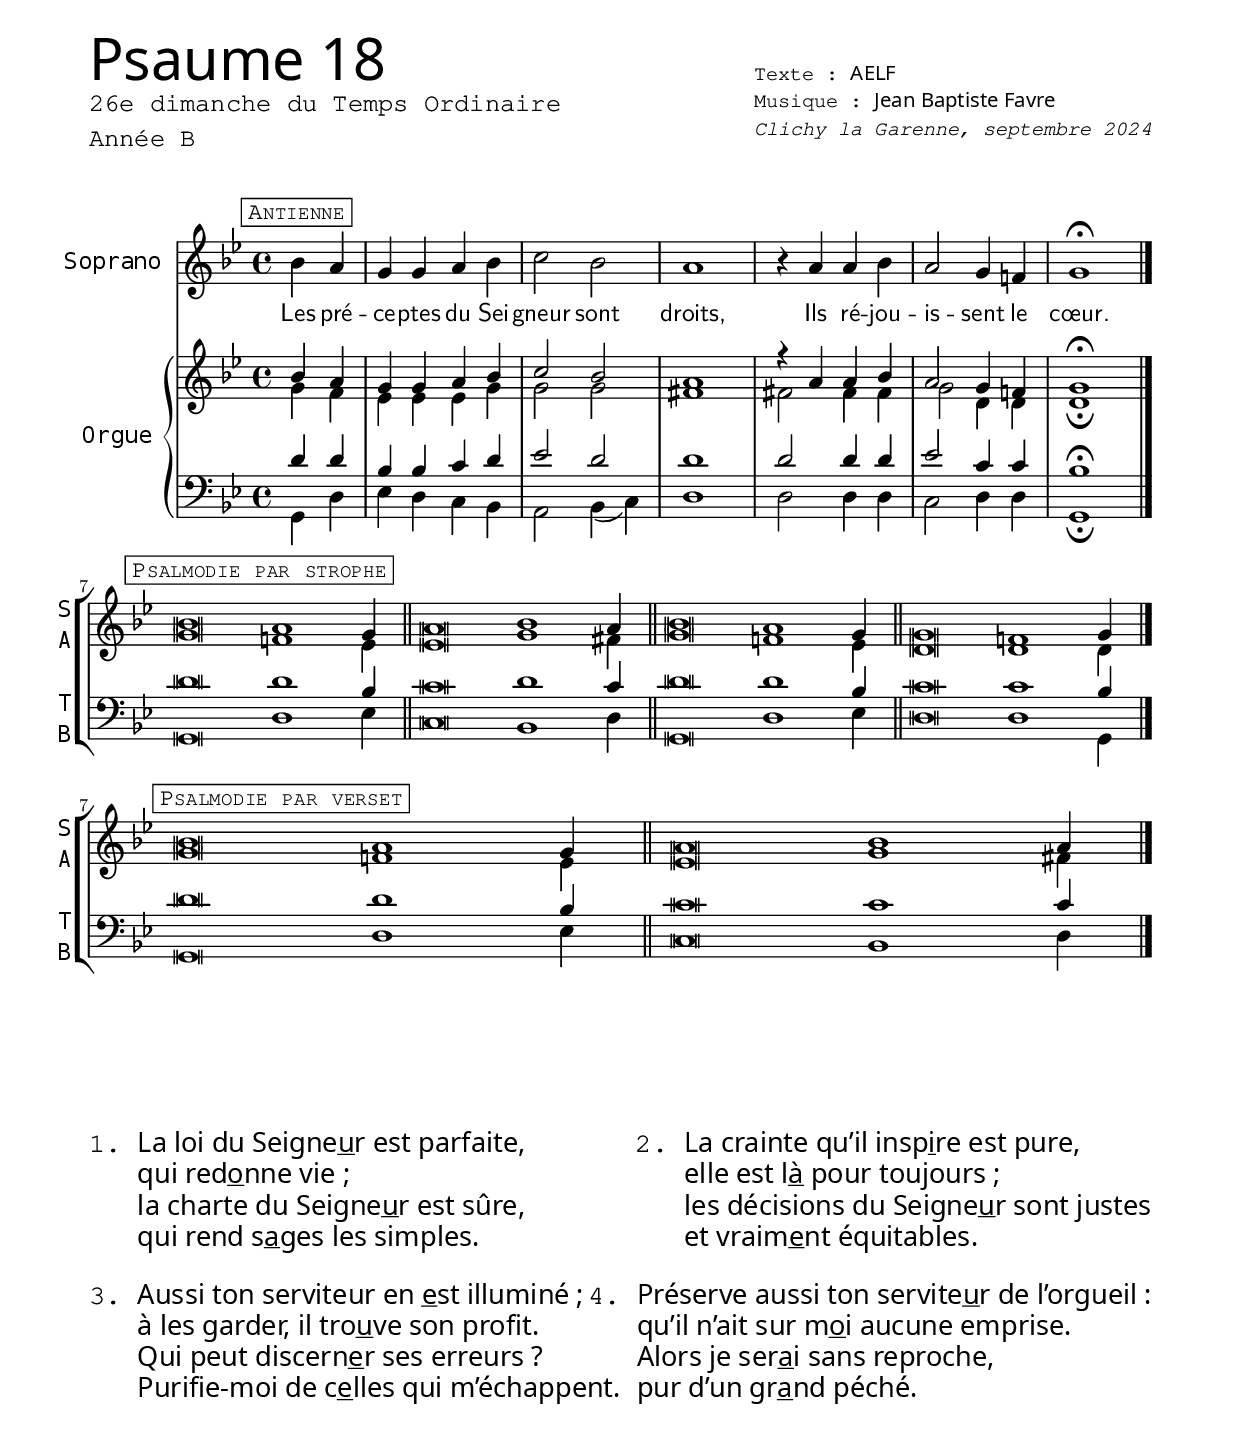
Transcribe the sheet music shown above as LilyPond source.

\version "2.18.2"
\language "english"
\include "../libs/commonFunctions.ily"

tempoVerseRallentando = {
  \set Score.tempoHideNote = ##t
  \tempo 4=60
}
tempoVerseAcelerando = {
  \set Score.tempoHideNote = ##t
  \tempo 2=120
}

scoreHeader = \header {
  title = "Psaume 18"
  subtitle = \markup { \column { "26e dimanche du Temps Ordinaire" "Année B" } }
  composer = "Jean Baptiste Favre"
  poet = "AELF"
  date = "Clichy la Garenne, septembre 2024"
}

global = {
  \time 4/4
  \key g \minor
}

%%%%%%%%%%%%%%%%%%%%%%%%%%%%%%
%%%%%%%%%% Antiphon %%%%%%%%%%
%%%%%%%%%%%%%%%%%%%%%%%%%%%%%%
antiphonMusicSoprano = \relative c'' {
   bf4 a g g a bf c2 bf a1
   r4 a4 a bf a2 g4 f! g1
  }

antiphonMusicAlto = \relative c'' {
  g4 f ef ef ef g g2 g fs1
  fs2 fs4 fs  g2 d4 d d1
  }

antiphonMusicTenor =  \relative c' {
  d4 d bf bf c4 d ef2 d d1
  d2 d4 d ef2 c4 c bf1
  }

antiphonMusicBass =  \relative c {
  g4 d' ef d c bf a2 bf4 (c) d1
  d2 d4 d c2 d4 d g,1
  }

antiphonRythm = {
    \markCustom "Antienne"
    \partial 2 s2
    s1*6  \bar "|." \break
  }

antiphonLyrics = \lyricmode {
  Les pré -- ce -- ptes du Sei -- gneur sont droits,
  Ils ré -- jou -- is -- sent le cœur.
  }

antiphonLyricsSoprano = \antiphonLyrics
antiphonLyricsAlto = \antiphonLyrics
antiphonLyricsTenor = \antiphonLyrics
antiphonLyricsBass = \antiphonLyrics

%%%%%%%%%%%%%%%%%%%%%%%%%%%%%%%%%%%%%%%%%%%%%%
%%%%%%%%%%          Verses          %%%%%%%%%%
%%%%%%%%%%%%%%%%%%%%%%%%%%%%%%%%%%%%%%%%%%%%%%

% quand on a fini de rentrer la musique partout, on peut préciser
% (chez les Soprano uniquement!) les paramètres de tempo MIDI
% en utilisant \tAcce et \tRall

verseStropheRythm = {
  \accidentalStyle forget
  \once \override Score.RehearsalMark.break-align-symbols = #'(clef)
  \markCustom "Psalmodie par strophe" \cadenzaOn
  \tempoVerseAcelerando s\breve s1 \tempoVerseRallentando s4 \bar "||"
  \tempoVerseAcelerando s\breve s1 \tempoVerseRallentando s4 \bar "||"
  \tempoVerseAcelerando s\breve s1 \tempoVerseRallentando s4 \bar "||"
  \tempoVerseAcelerando s\breve s1 \tempoVerseRallentando s4 \bar "|." \break
  \markCustom "Psalmodie par verset"
  \tempoVerseAcelerando s\breve s1 \tempoVerseRallentando s4 \bar "||"
  \tempoVerseAcelerando s\breve s1 \tempoVerseRallentando s4 \bar "|." \break
}

verseStropheMusicSoprano = \relative c'' {
  bf\breve a1 g4
  a\breve bf1 a4
  bf\breve a1 g4
  g\breve f!1 g4

  bf\breve a1 g4
  a\breve bf1 a4
  }

verseStropheMusicAlto = \relative c'' {
  g\breve f!1 ef4
  ef\breve g1 fs4
  g\breve f1 ef4
  d\breve d1 d4

  g\breve f!1 ef4
  ef\breve g1 fs4
  }

verseStropheMusicTenor = \relative c' {
  d\breve d1 bf4
  c\breve d1 c4
  d\breve d1 bf4
  c\breve c1 bf4

  d\breve d1 bf4
  c\breve c1 c4
  }

verseStropheMusicBass = \relative c {
  g\breve d'1 ef4
  c\breve bf1 d4
  g,\breve d'1 ef4
  d\breve d1 g,4

  g\breve d'1 ef4
  c\breve bf1 d4
  }

verseLyrics = \markuplist {
  \vspace #5
  \override #'(font-family . sans)
  \override #'(font-size . 1.5)
  \column {
    \fill-line {
      \left-column{
        \concat { \typewriter "1. " "La loi du Seigne" \underline u "r est parfaite,"}
        \concat { \typewriter "   " "qui red" \underline o "nne vie&nbsp;;"}
        \concat { \typewriter "   " "la charte du Seigne" \underline u "r est sûre,"}
        \concat { \typewriter "   " "qui rend s" \underline a "ges les simples."}
      }
      \hspace #1
      \left-column{
        \concat { \typewriter "2. " "La crainte qu’il insp" \underline i "re est pure,"}
        \concat { \typewriter "   " "elle est l" \underline à " pour toujours&nbsp;;"}
        \concat { \typewriter "   " "les décisions du Seigne" \underline u "r sont justes"}
        \concat { \typewriter "   " "et vraim" \underline e "nt équitables."}
      }
    }
    \vspace #1
    \fill-line{
      \left-column {
        \concat { \typewriter "3. " "Aussi ton serviteur en " \underline e "st illuminé&nbsp;;"}
        \concat { \typewriter "   " "à les garder, il tro" \underline u "ve son profit."}
        \concat { \typewriter "   " "Qui peut discern" \underline e "r ses erreurs&nbsp;?"}
        \concat { \typewriter "   " "Purifie-moi de c" \underline e "lles qui m’échappent."}
      }
      \hspace #1
      \left-column{
        \concat { \typewriter "4. " "Préserve aussi ton servite" \underline u "r de l’orgueil&nbsp;:"}
        \concat { \typewriter "   " "qu’il n’ait sur m" \underline o "i aucune emprise."}
        \concat { \typewriter "   " "Alors je ser" \underline a "i sans reproche,"}
        \concat { \typewriter "   " "pur d’un gr" \underline a "nd péché."}

      }
    }
  }
}

%%%%%%%%%%%%%%%%%%%%%%%%%%%%%%%%%%%%%%%%%%%%%%%%%%%%%%%%%%%%%%%%%%%%%
%%%%%%%%%%%%%%%%%%%          Draw score          %%%%%%%%%%%%%%%%%%%%
%%%%%%%%%%%%%%%%%%%%%%%%%%%%%%%%%%%%%%%%%%%%%%%%%%%%%%%%%%%%%%%%%%%%%
% Load Piano settings & layout
partition = {
  <<
    % Antienne à 4 voix mixtes
    %\include "../libs/layouts/commonAntiphonFourVoices.ily"
    \new ChoirStaff = "Antophon4Voices" <<
      \new Staff = "AntiphonSopranoStaff" <<
        \once \override Staff.VerticalAxisGroup.remove-first = ##t
        \set Staff.instrumentName = "Soprano"
        \clef "treble"
        \new Dynamics \antiphonRythm
        \new Voice = "antiphonSoprano" { \global \antiphonMusicSoprano \fermata }
        \new Lyrics \lyricsto "antiphonSoprano" { \antiphonLyricsSoprano }
      >>
    >>
    \new PianoStaff
    <<
      \set PianoStaff.instrumentName = #"Orgue"
      \new Staff <<
        \set Staff.printPartCombineTexts = ##f
        \once \override Staff.VerticalAxisGroup.remove-first = ##t
        \clef treble
        \new Voice = "soprani" {\global \voiceOne \antiphonMusicSoprano \fermata }
        \new Voice = "alti" {\global \voiceTwo \antiphonMusicAlto \fermata }
      >>
      \new Staff <<
        \set Staff.printPartCombineTexts = ##f
        \once \override Staff.VerticalAxisGroup.remove-first = ##t
        \clef bass
        \new Voice = "tenors" {\global \voiceThree \antiphonMusicTenor \fermata }
        \new Voice = "bass" {\global \voiceFour \antiphonMusicBass \fermata }
      >>
    >>
    \new ChoirStaff = "versePsalmody"
    <<
      \new Staff = "verseSopranoAlto" <<
        \set Staff.shortInstrumentName = \markup { \right-column { "S" "A" } }
        \once \override Staff.VerticalAxisGroup.remove-first = ##t
        \global
        \clef treble
        \new Dynamics { \silence \antiphonMusicSoprano \verseStropheRythm }
        \new Voice = "verseSoprano" << \voiceOne {\silence \antiphonMusicSoprano  \verseStropheMusicSoprano } >>
        \new Voice = "verseAlto" << \voiceTwo {\silence \antiphonMusicSoprano  \verseStropheMusicAlto } >>
      >>
      \new Staff = "verseTenorBass" <<
        \set Staff.shortInstrumentName = \markup { \right-column { "T" "B" } }
        \once \override Staff.VerticalAxisGroup.remove-first = ##t
        \global
        \clef bass
        \new Dynamics {\silence \antiphonMusicSoprano \verseStropheRythm}
        \new Voice = "verseTenor" << \voiceOne {\silence \antiphonMusicSoprano  \verseStropheMusicTenor } >>
        \new Voice = "verseBass" << \voiceTwo {\silence \antiphonMusicSoprano  \verseStropheMusicBass } >>
      >>
    >>
  >>
}
%%%%%%%%%%%%% PARTITION VISUELLE %%%%%%%%%%%%%
% PDF output
\paper {
  top-margin = 1.5\cm
  bottom-margin = 1.5\cm
  left-margin = 1.5\cm
  right-margin = 1.5\cm
  markup-system-spacing = #'((basic-distance . 10)
     (minimum-distance . 10)
     (padding . 5)
     (stretchability . 5))
  #(define fonts
    (set-global-fonts
     #:music "emmentaler"
     #:brace "emmentaler"
     #:roman "Latin Modern Roman"
     #:sans "Cantarell"
  ))
  #(include-special-characters)
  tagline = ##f
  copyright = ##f
  scoreTitleMarkup = \markup \columns {
    \fill-line {
      \column {
        \line {
          \left-column {
            \fontsize #8 \sans \fromproperty #'header:title
            \fontsize #1 \typewriter \fromproperty #'header:subtitle
          }
        }
      }
      \column {
        \line {
          \fontsize #-1
          \left-column {
            \line { \concat { \typewriter "Texte&nbsp;: " \sans \fromproperty #'header:poet \bold " " } }
            \line { \concat { \typewriter "Musique&nbsp;: " \sans \fromproperty #'header:composer \bold " " } }
            \typewriter \italic \fromproperty #'header:date
          }
        }
      }
    }
  }
}

\score {
  \partition
  \layout {
      ragged-last = ##f
      \context {
          \Staff
          \RemoveEmptyStaves
          \override NoteHead.style = #'altdefault
          \override InstrumentName.font-name = #"Monospace Regular"
      }
      \context {
          \PianoStaff
          \RemoveEmptyStaves
          \override NoteHead.style = #'altdefault
          \override InstrumentName.font-name = #"Monospace Regular"
      }
      \context {
          \ChoirStaff
          \RemoveEmptyStaves
          \override NoteHead.style = #'altdefault
          \override InstrumentName.font-name = #"Monospace Regular"
      }
      \override LyricText.font-name = #"Latin Modern Sans"
      \override Score.RehearsalMark.font-family = #'typewriter
  }
  \scoreHeader
}
\verseLyrics